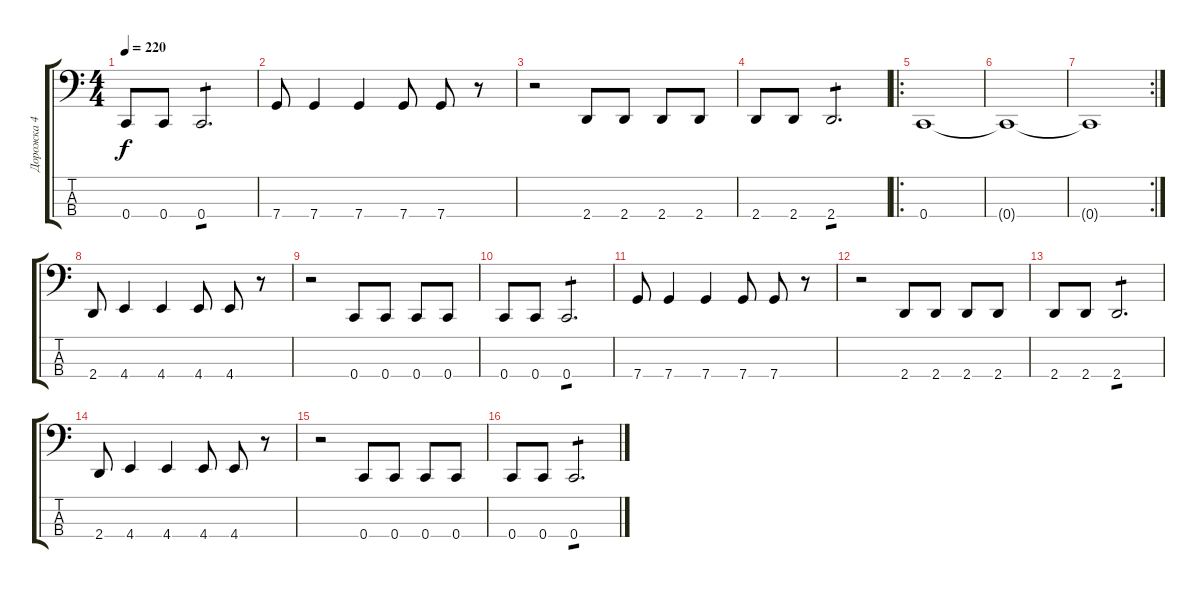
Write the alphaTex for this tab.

\track ("Дорожка 4" "Дорожка 4") {instrument electricbasspick}
\staff {score tabs}
\tuning (F2 C2 G1 C1) {hide}
\ts (4 4)
\tempo 220
\clef f4
\ks c
0.4.8{dy f} 0.4.8 0.4.2{d tp 1} |
7.4.8 7.4.4 7.4.4 7.4.8 7.4.8 r.8 |
r.2 2.4.8 2.4.8 2.4.8 2.4.8 |
2.4.8 2.4.8 2.4.2{d tp 1} |
\ro
0.4.1 |
0.4{t}.1 |
\rc 2
0.4{t}.1 |
2.4.8 4.4.4 4.4.4 4.4.8 4.4.8 r.8 |
r.2 0.4.8 0.4.8 0.4.8 0.4.8 |
0.4.8 0.4.8 0.4.2{d tp 1} |
7.4.8 7.4.4 7.4.4 7.4.8 7.4.8 r.8 |
r.2 2.4.8 2.4.8 2.4.8 2.4.8 |
2.4.8 2.4.8 2.4.2{d tp 1} |
2.4.8 4.4.4 4.4.4 4.4.8 4.4.8 r.8 |
r.2 0.4.8 0.4.8 0.4.8 0.4.8 |
0.4.8 0.4.8 0.4.2{d tp 1}
